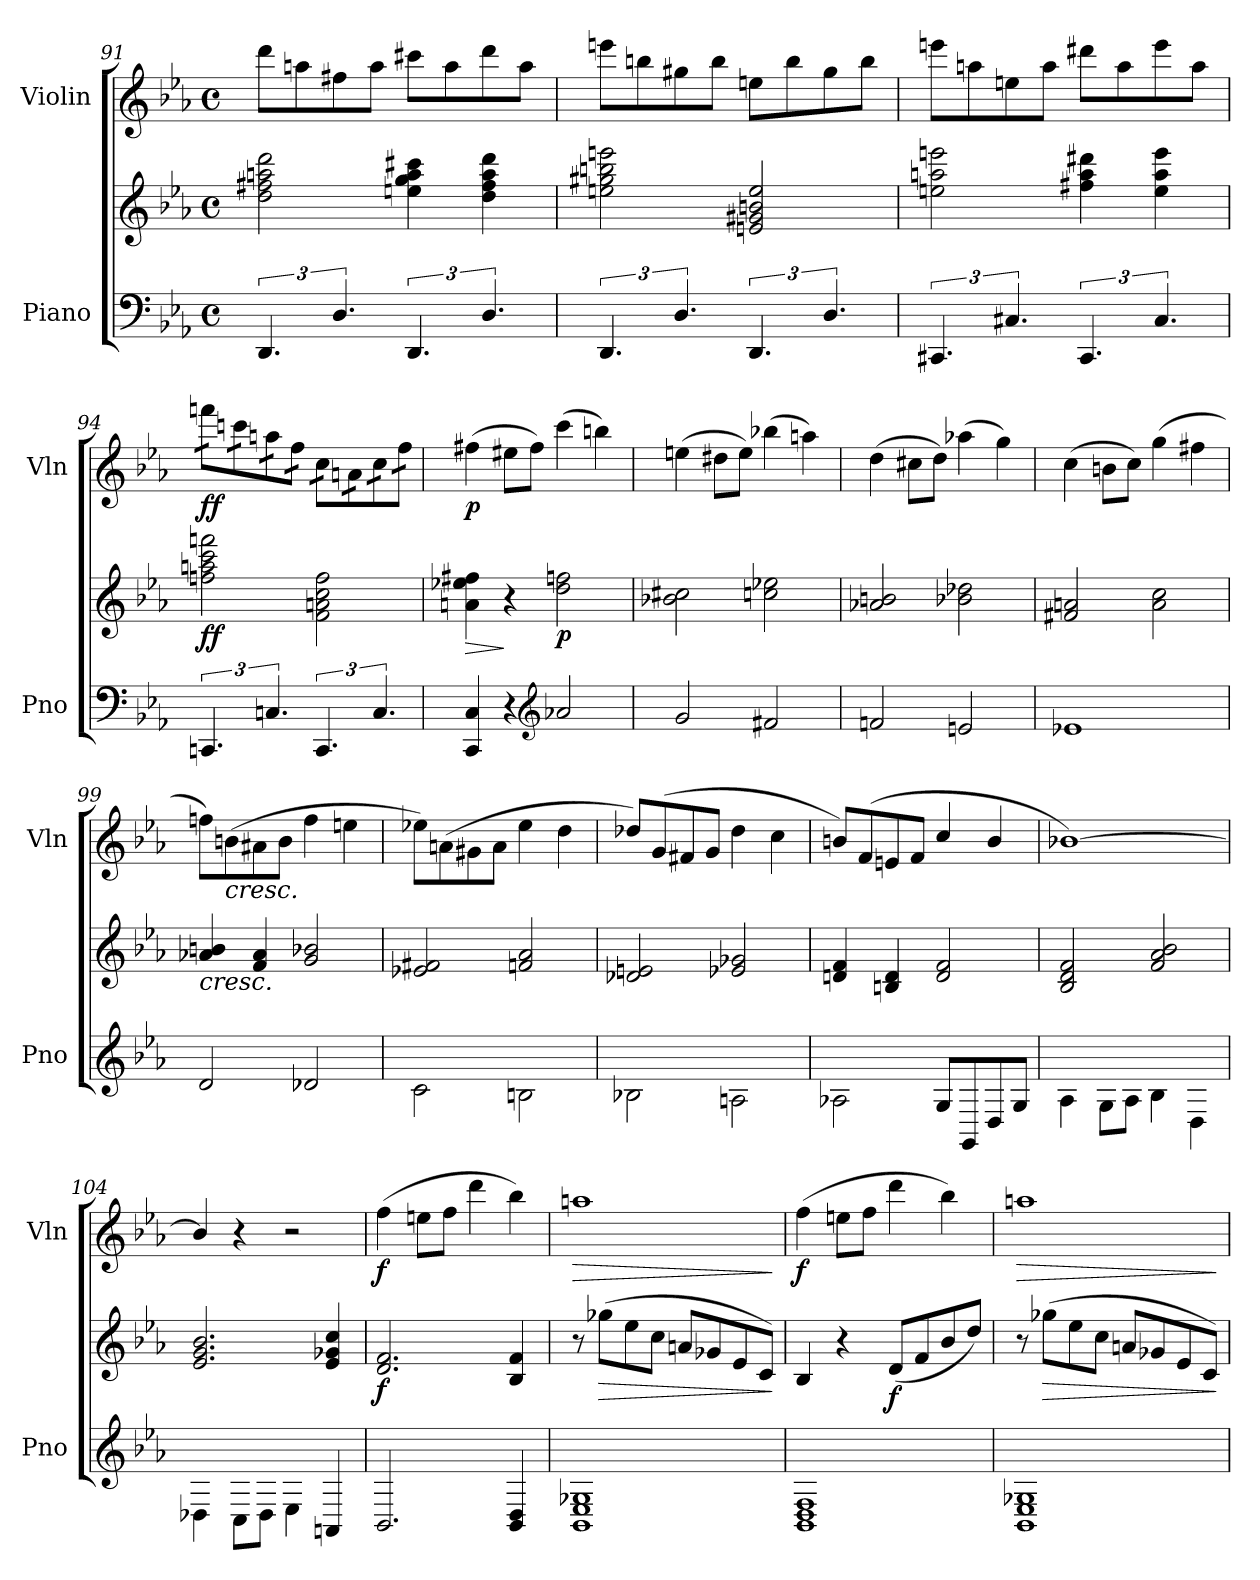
**kern	**kern	**dynam	**kern	**dynam
*part2	*part2	*part2	*part1	*part1
*staff3	*staff2	*staff2/3	*staff1	*staff1
*I"Piano	*	*	*I"Violin	*
*I'Pno	*	*	*I'Vln	*
!!LO:LB:g=z
*clefF4	*clefG2	*	*clefG2	*
*k[b-e-a-]	*k[b-e-a-]	*	*k[b-e-a-]	*
*M4/4	*M4/4	*	*M4/4	*
*met(c)	*met(c)	*	*met(c)	*
=91	=91	=91	=91	=91
6.DD/	2dd\ 2ff#X\ 2aan\ 2ddd\	.	8ddd\L	.
.	.	.	8aan\	.
6.D/	.	.	8ff#X\	.
.	.	.	8aa\J	.
6.DD/	4een\ 4gg\ 4aa\ 4ccc#X\	.	8ccc#X\L	.
.	.	.	8aa\	.
6.D/	4dd\ 4ff#\ 4aa\ 4ddd\	.	8ddd\	.
.	.	.	8aa\J	.
=92	=92	=92	=92	=92
6.DD/	2een\ 2gg#X\ 2bbn\ 2eeen\	.	8eeen\L	.
.	.	.	8bbn\	.
6.D/	.	.	8gg#X\	.
.	.	.	8bb\J	.
6.DD/	2en/ 2g#X/ 2bn/ 2ee/	.	8een\L	.
.	.	.	8bb\	.
6.D/	.	.	8gg#\	.
.	.	.	8bb\J	.
=93	=93	=93	=93	=93
6.CC#X/	2een\ 2aan\ 2eeen\	.	8eeen\L	.
.	.	.	8aan\	.
6.C#X/	.	.	8een\	.
.	.	.	8aa\J	.
6.CC#/	4ff#X\ 4aa\ 4ddd#X\	.	8ddd#X\L	.
.	.	.	8aa\	.
6.C#/	4ee\ 4aa\ 4eee\	.	8eee\	.
.	.	.	8aa\J	.
=94	=94	=94	=94	=94
!	!	!LO:DY:b	!	!LO:DY:b
*	*	*	*tremolo	*
6.CCn/	2ffn\ 2aan\ 2ccc\ 2fffn\	ff	16fffn\LL	ff
.	.	.	16fffn\	.
.	.	.	16cccn\	.
.	.	.	16cccn\	.
6.Cn/	.	.	16aan\	.
.	.	.	16aan\	.
.	.	.	16ff\	.
.	.	.	16ff\JJ	.
6.CC/	2f\ 2an\ 2cc\ 2ff\	.	16cc\LL	.
.	.	.	16cc\	.
.	.	.	16an\	.
.	.	.	16an\	.
6.C/	.	.	16cc\	.
.	.	.	16cc\	.
.	.	.	16ff\	.
.	.	.	16ff\JJ	.
*	*	*	*Xtremolo	*
=95	=95	=95	=95	=95
!	!	!LO:HP:b	!	!LO:DY:b
4CC/ 4C/	4an\ 4ee-X\ 4ff#X\	>	(>4ff#X\	p
4r	4r	]	8ee#X\L	.
.	.	.	8ff#\J)	.
*clefG2	*	*	*	*
!	!	!LO:DY:b	!	!
2a-X/	2dd\ 2ffn\	p	(>4ccc\	.
.	.	.	4bbn\)	.
!!LO:LB:g=z
=96	=96	=96	=96	=96
2g/	2b-X\ 2cc#X\	.	(>4een\	.
.	.	.	8dd#X\L	.
.	.	.	8ee\J)	.
2f#X/	2ccn\ 2ee-X\	.	(>4bb-X\	.
.	.	.	4aan\)	.
=97	=97	=97	=97	=97
2fn/	2a-X/ 2bn/	.	(>4dd\	.
.	.	.	8cc#X\L	.
.	.	.	8dd\J)	.
2en/	2b-X\ 2dd-X\	.	(>4aa-X\	.
.	.	.	4gg\)	.
=98	=98	=98	=98	=98
1e-X	2f#X/ 2an/	.	(>4cc\	.
.	.	.	8bn\L	.
.	.	.	8cc\J)	.
.	2a\ 2cc\	.	(>4gg\	.
.	.	.	4ff#X\	.
=99	=99	=99	=99	=99
!	!LO:TX:b:i:t=cresc.	!	!	!
2d/	4a-X/ 4bn/	.	8ffn\L)	.
!	!	!	!LO:TX:b:i:t=cresc.	!
.	.	.	(>8bn\	.
.	4f/ 4a-/	.	8a#X\	.
.	.	.	8b\J	.
2d-X/	2g/ 2b-X/	.	4ff\	.
.	.	.	4een\	.
=100	=100	=100	=100	=100
2c\	2e-X/ 2f#X/	.	8ee-X\L)	.
.	.	.	(>8an\	.
.	.	.	8g#X\	.
.	.	.	8a\J	.
2Bn\	2fn/ 2a-/	.	4ee-\	.
.	.	.	4dd\	.
=101	=101	=101	=101	=101
2B-X\	2d-X/ 2en/	.	8dd-X/L)	.
.	.	.	(<8g/	.
.	.	.	8f#X/	.
.	.	.	8g/J	.
2An\	2e-X/ 2g-X/	.	4dd-\	.
.	.	.	4cc\	.
!!LO:PB:g=z
=102	=102	=102	=102	=102
2A-X\	4dn/ 4f/	.	8bn/L)	.
.	.	.	(<8f/	.
.	4Bn/ 4d/	.	8en/	.
.	.	.	8f/J	.
8G/L	2d/ 2f/	.	4cc/	.
8GG/	.	.	.	.
8D/	.	.	4b/	.
8G/J	.	.	.	.
=103	=103	=103	=103	=103
4A-\	2B-/ 2d/ 2f/	.	[1b-X)	.
8G\L	.	.	.	.
8A-\J	.	.	.	.
4B-\	2f/ 2a-/ 2b-/	.	.	.
4D\	.	.	.	.
=104	=104	=104	=104	=104
4D-X\	2.e-/ 2.g/ 2.b-/	.	4b-/]	.
8C\L	.	.	4r	.
8D-\J	.	.	.	.
4E-\	.	.	2r	.
4AAn/	4e-/ 4g-X/ 4cc/	.	.	.
=105	=105	=105	=105	=105
!	!	!LO:DY:b	!	!LO:DY:b
2.BB-/	2.d/ 2.f/	f	(>4ff\	f
.	.	.	8een\L	.
.	.	.	8ff\J	.
.	.	.	4ddd\	.
4BB-/ 4D/	4B-/ 4f/	.	4bb-\)	.
=106	=106	=106	=106	=106
!	!	!	!	!LO:HP:b
1BB- 1E- 1G-X	8r	.	1aan	>
!	!	!LO:HP:b	!	!
.	(>8gg-X\L	>	.	.
.	8ee-\	.	.	.
.	8cc\J	.	.	.
.	8an/L	.	.	.
.	8g-X/	.	.	.
.	8e-/	.	.	.
.	8c/J)	.	.	.
.	.	]	.	]
=107	=107	=107	=107	=107
!	!	!	!	!LO:DY:b
1BB- 1D 1F	4B-/	.	(>4ff\	f
.	4r	.	8een\L	.
.	.	.	8ff\J	.
!	!	!LO:DY:b	!	!
.	(<8d/L	f	4ddd\	.
.	8f/	.	.	.
.	8b-/	.	4bb-\)	.
.	8dd/J)	.	.	.
!!LO:LB:g=z
=108	=108	=108	=108	=108
!	!	!	!	!LO:HP:b
1BB- 1E- 1G-X	8r	.	1aan	>
!	!	!LO:HP:b	!	!
.	(>8gg-X\L	>	.	.
.	8ee-\	.	.	.
.	8cc\J	.	.	.
.	8an/L	.	.	.
.	8g-X/	.	.	.
.	8e-/	.	.	.
.	8c/J)	.	.	.
.	.	]	.	]
=	=	=	=	=
*-	*-	*-	*-	*-
